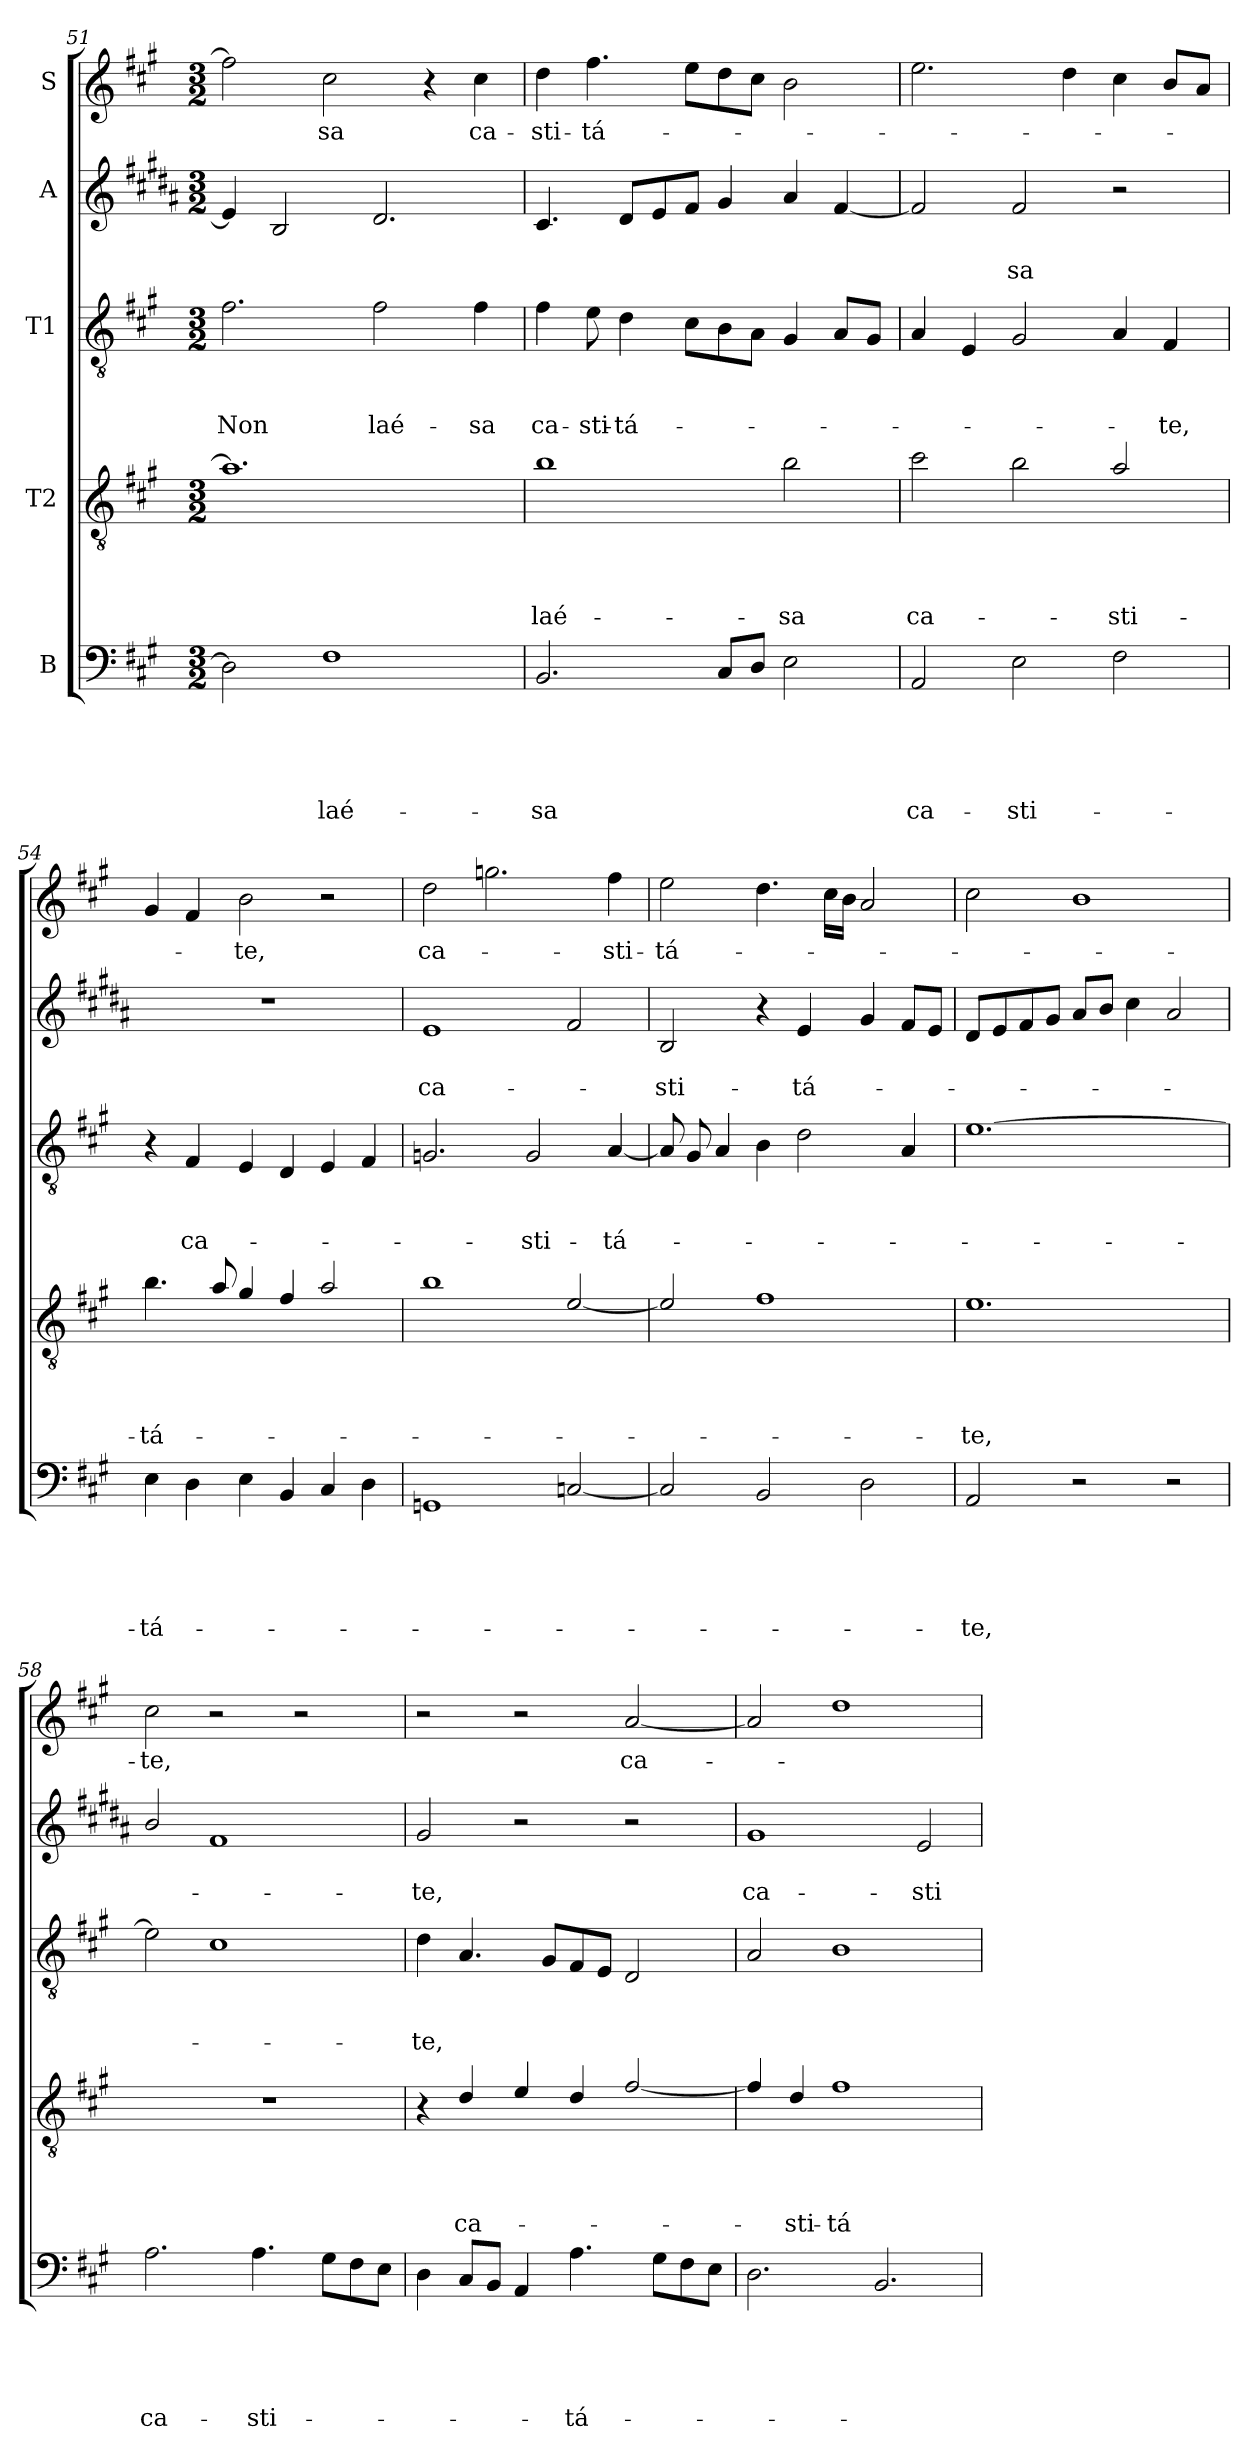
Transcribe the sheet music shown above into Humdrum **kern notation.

**kern	**text	**text	**text	**text	**text	**kern	**text	**text	**text	**text	**kern	**text	**text	**text	**kern	**text	**text	**kern	**text
*part5	*part5	*part5	*part5	*part5	*part5	*part4	*part4	*part4	*part4	*part4	*part3	*part3	*part3	*part3	*part2	*part2	*part2	*part1	*part1
*staff5	*staff5	*staff5	*staff5	*staff5	*staff5	*staff4	*staff4	*staff4	*staff4	*staff4	*staff3	*staff3	*staff3	*staff3	*staff2	*staff2	*staff2	*staff1	*staff1
*I"B	*	*	*	*	*	*I"T2	*	*	*	*	*I"T1	*	*	*	*I"A	*	*	*I"S	*
*clefF4	*	*	*	*	*	*clefGv2	*	*	*	*	*clefGv2	*	*	*	*clefG2	*	*	*clefG2	*
*	*	*	*	*	*	*ITrd8c14	*	*	*	*	*	*	*	*	*ITrd1c2	*	*	*	*
*k[f#c#g#]	*	*	*	*	*	*k[f#c#g#]	*	*	*	*	*k[f#c#g#]	*	*	*	*k[f#c#g#]	*	*	*k[f#c#g#]	*
*A:	*	*	*	*	*	*A:	*	*	*	*	*A:	*	*	*	*A:	*	*	*A:	*
*M3/2	*	*	*	*	*	*M3/2	*	*	*	*	*M3/2	*	*	*	*M3/2	*	*	*M3/2	*
=51	=51	=51	=51	=51	=51	=51	=51	=51	=51	=51	=51	=51	=51	=51	=51	=51	=51	=51	=51
!	!	!	!	!	!	!	!	!	!	!	!	!	!	!LO:LY:b	!	!	!	!	!
2D\]	.	.	.	.	.	1.A]	.	.	.	.	2.f#\	.	.	Non	4d/]	.	.	2ff#\]	.
.	.	.	.	.	.	.	.	.	.	.	.	.	.	.	2A/	.	.	.	.
!	!	!	!	!	!LO:LY:b	!	!	!	!	!	!	!	!	!	!	!	!	!	!LO:LY:b
1F#	.	.	.	.	laé-	.	.	.	.	.	.	.	.	.	.	.	.	2cc#\	-sa
!	!	!	!	!	!	!	!	!	!	!	!	!	!	!LO:LY:b	!	!	!	!	!
.	.	.	.	.	.	.	.	.	.	.	2f#\	.	.	laé-	2.c#/	.	.	.	.
.	.	.	.	.	.	.	.	.	.	.	.	.	.	.	.	.	.	4r	.
!	!	!	!	!	!	!	!	!	!	!	!	!	!	!LO:LY:b	!	!	!	!	!LO:LY:b
.	.	.	.	.	.	.	.	.	.	.	4f#\	.	.	-sa	.	.	.	4cc#\	ca-
!!LO:PB:g=z
=52	=52	=52	=52	=52	=52	=52	=52	=52	=52	=52	=52	=52	=52	=52	=52	=52	=52	=52	=52
!	!	!	!	!	!LO:LY:b	!	!	!	!	!LO:LY:b	!	!	!	!LO:LY:b	!	!	!	!	!LO:LY:b
2.BB/	.	.	.	.	-sa	1B	.	.	.	laé-	4f#\	.	.	ca-	4.B/	.	.	4dd\	-sti-
!	!	!	!	!	!	!	!	!	!	!	!	!	!	!LO:LY:b	!	!	!	!	!LO:LY:b
.	.	.	.	.	.	.	.	.	.	.	8e\	.	.	-sti-	.	.	.	4.ff#\	-tá-
!	!	!	!	!	!	!	!	!	!	!	!	!	!	!LO:LY:b	!	!	!	!	!
.	.	.	.	.	.	.	.	.	.	.	4d\	.	.	-tá-	8c#/L	.	.	.	.
.	.	.	.	.	.	.	.	.	.	.	.	.	.	.	8d/	.	.	.	.
.	.	.	.	.	.	.	.	.	.	.	8c#\L	.	.	.	8e/J	.	.	8ee\L	.
8C#/L	.	.	.	.	.	.	.	.	.	.	8B\	.	.	.	4f#/	.	.	8dd\	.
8D/J	.	.	.	.	.	.	.	.	.	.	8A\J	.	.	.	.	.	.	8cc#\J	.
!	!	!	!	!	!	!	!	!	!	!LO:LY:b	!	!	!	!	!	!	!	!	!
2E\	.	.	.	.	.	2B\	.	.	.	-sa	4G#/	.	.	.	4g#/	.	.	2b\	.
.	.	.	.	.	.	.	.	.	.	.	8A/L	.	.	.	[4e/	.	.	.	.
.	.	.	.	.	.	.	.	.	.	.	8G#/J	.	.	.	.	.	.	.	.
=53	=53	=53	=53	=53	=53	=53	=53	=53	=53	=53	=53	=53	=53	=53	=53	=53	=53	=53	=53
!	!	!	!	!	!LO:LY:b	!	!	!	!	!LO:LY:b	!	!	!	!	!	!	!	!	!
2AA/	.	.	.	.	ca-	2c#\	.	.	.	ca-	4A/	.	.	.	2e/]	.	.	2.ee\	.
.	.	.	.	.	.	.	.	.	.	.	4E/	.	.	.	.	.	.	.	.
!	!	!	!	!	!LO:LY:b	!	!	!	!	!	!	!	!	!	!	!	!LO:LY:b	!	!
2E\	.	.	.	.	-sti-	2B\	.	.	.	.	2G#/	.	.	.	2e/	.	-sa	.	.
.	.	.	.	.	.	.	.	.	.	.	.	.	.	.	.	.	.	4dd\	.
!	!	!	!	!	!	!	!	!	!	!LO:LY:b	!	!	!	!	!	!	!	!	!
2F#\	.	.	.	.	.	2A/	.	.	.	-sti-	4A/	.	.	.	2r	.	.	4cc#\	.
!	!	!	!	!	!	!	!	!	!	!	!	!	!	!LO:LY:b	!	!	!	!	!
.	.	.	.	.	.	.	.	.	.	.	4F#/	.	.	-te,	.	.	.	8b/L	.
.	.	.	.	.	.	.	.	.	.	.	.	.	.	.	.	.	.	8a/J	.
=54	=54	=54	=54	=54	=54	=54	=54	=54	=54	=54	=54	=54	=54	=54	=54	=54	=54	=54	=54
!	!	!	!	!	!LO:LY:b	!	!	!	!	!LO:LY:b	!	!	!	!	!	!	!	!	!
4E\	.	.	.	.	-tá-	4.B\	.	.	.	-tá-	4r	.	.	.	1.r	.	.	4g#/	.
!	!	!	!	!	!	!	!	!	!	!	!	!	!	!LO:LY:b	!	!	!	!	!
4D\	.	.	.	.	.	.	.	.	.	.	4F#/	.	.	ca-	.	.	.	4f#/	.
.	.	.	.	.	.	8A/	.	.	.	.	.	.	.	.	.	.	.	.	.
!	!	!	!	!	!	!	!	!	!	!	!	!	!	!	!	!	!	!	!LO:LY:b
4E\	.	.	.	.	.	4G#/	.	.	.	.	4E/	.	.	.	.	.	.	2b\	-te,
4BB/	.	.	.	.	.	4F#/	.	.	.	.	4D/	.	.	.	.	.	.	.	.
4C#/	.	.	.	.	.	2A/	.	.	.	.	4E/	.	.	.	.	.	.	2r	.
4D\	.	.	.	.	.	.	.	.	.	.	4F#/	.	.	.	.	.	.	.	.
=55	=55	=55	=55	=55	=55	=55	=55	=55	=55	=55	=55	=55	=55	=55	=55	=55	=55	=55	=55
!	!	!	!	!	!	!	!	!	!	!	!	!	!	!	!	!	!LO:LY:b	!	!LO:LY:b
1GGn	.	.	.	.	.	1B	.	.	.	.	2.Gn/	.	.	.	1d	.	ca-	2dd\	ca-
.	.	.	.	.	.	.	.	.	.	.	.	.	.	.	.	.	.	2.ggn\	.
!	!	!	!	!	!	!	!	!	!	!	!	!	!	!LO:LY:b	!	!	!	!	!
.	.	.	.	.	.	.	.	.	.	.	2G/	.	.	-sti-	.	.	.	.	.
[2C/	.	.	.	.	.	[2E/	.	.	.	.	.	.	.	.	2e/	.	.	.	.
!	!	!	!	!	!	!	!	!	!	!	!	!	!	!LO:LY:b	!	!	!	!	!LO:LY:b
.	.	.	.	.	.	.	.	.	.	.	[4A/	.	.	-tá-	.	.	.	4ff#\	-sti-
!!LO:LB:g=z
=56	=56	=56	=56	=56	=56	=56	=56	=56	=56	=56	=56	=56	=56	=56	=56	=56	=56	=56	=56
!	!	!	!	!	!	!	!	!	!	!	!	!	!	!	!	!	!LO:LY:b	!	!LO:LY:b
2C/]	.	.	.	.	.	2E/]	.	.	.	.	8A/]	.	.	.	2A/	.	-sti-	2ee\	-tá-
.	.	.	.	.	.	.	.	.	.	.	8G#/	.	.	.	.	.	.	.	.
.	.	.	.	.	.	.	.	.	.	.	4A/	.	.	.	.	.	.	.	.
2BB/	.	.	.	.	.	1F#	.	.	.	.	4B\	.	.	.	4r	.	.	4.dd\	.
!	!	!	!	!	!	!	!	!	!	!	!	!	!	!	!	!	!LO:LY:b	!	!
.	.	.	.	.	.	.	.	.	.	.	2d\	.	.	.	4d/	.	-tá-	.	.
.	.	.	.	.	.	.	.	.	.	.	.	.	.	.	.	.	.	16cc#\LL	.
.	.	.	.	.	.	.	.	.	.	.	.	.	.	.	.	.	.	16b\JJ	.
2D\	.	.	.	.	.	.	.	.	.	.	.	.	.	.	4f#/	.	.	2a/	.
.	.	.	.	.	.	.	.	.	.	.	4A/	.	.	.	8e/L	.	.	.	.
.	.	.	.	.	.	.	.	.	.	.	.	.	.	.	8d/J	.	.	.	.
=57	=57	=57	=57	=57	=57	=57	=57	=57	=57	=57	=57	=57	=57	=57	=57	=57	=57	=57	=57
!	!	!	!	!	!LO:LY:b	!	!	!	!	!LO:LY:b	!	!	!	!	!	!	!	!	!
2AA/	.	.	.	.	-te,	1.E	.	.	.	-te,	[1.e	.	.	.	8c#/L	.	.	2cc#\	.
.	.	.	.	.	.	.	.	.	.	.	.	.	.	.	8d/	.	.	.	.
.	.	.	.	.	.	.	.	.	.	.	.	.	.	.	8e/	.	.	.	.
.	.	.	.	.	.	.	.	.	.	.	.	.	.	.	8f#/J	.	.	.	.
2r	.	.	.	.	.	.	.	.	.	.	.	.	.	.	8g#/L	.	.	1b	.
.	.	.	.	.	.	.	.	.	.	.	.	.	.	.	8a/J	.	.	.	.
.	.	.	.	.	.	.	.	.	.	.	.	.	.	.	4b\	.	.	.	.
2r	.	.	.	.	.	.	.	.	.	.	.	.	.	.	2g#/	.	.	.	.
=58	=58	=58	=58	=58	=58	=58	=58	=58	=58	=58	=58	=58	=58	=58	=58	=58	=58	=58	=58
!	!	!	!	!	!LO:LY:b	!	!	!	!	!	!	!	!	!	!	!	!	!	!LO:LY:b
2.A\	.	.	.	.	ca-	1.r	.	.	.	.	2e\]	.	.	.	2a/	.	.	2cc#\	-te,
.	.	.	.	.	.	.	.	.	.	.	1c#	.	.	.	1e	.	.	2r	.
!	!	!	!	!	!LO:LY:b	!	!	!	!	!	!	!	!	!	!	!	!	!	!
4.A\	.	.	.	.	-sti-	.	.	.	.	.	.	.	.	.	.	.	.	.	.
.	.	.	.	.	.	.	.	.	.	.	.	.	.	.	.	.	.	2r	.
8G#\L	.	.	.	.	.	.	.	.	.	.	.	.	.	.	.	.	.	.	.
8F#\	.	.	.	.	.	.	.	.	.	.	.	.	.	.	.	.	.	.	.
8E\J	.	.	.	.	.	.	.	.	.	.	.	.	.	.	.	.	.	.	.
!!LO:PB:g=z
=59	=59	=59	=59	=59	=59	=59	=59	=59	=59	=59	=59	=59	=59	=59	=59	=59	=59	=59	=59
!	!	!	!	!	!	!	!	!	!	!	!	!	!	!LO:LY:b	!	!	!LO:LY:b	!	!
4D\	.	.	.	.	.	4r	.	.	.	.	4d\	.	.	-te,	2f#/	.	-te,	2r	.
!	!	!	!	!	!	!	!	!	!	!LO:LY:b	!	!	!	!	!	!	!	!	!
8C#/L	.	.	.	.	.	4D/	.	.	.	ca-	4.A/	.	.	.	.	.	.	.	.
8BB/J	.	.	.	.	.	.	.	.	.	.	.	.	.	.	.	.	.	.	.
4AA/	.	.	.	.	.	4E/	.	.	.	.	.	.	.	.	2r	.	.	2r	.
.	.	.	.	.	.	.	.	.	.	.	8G#/L	.	.	.	.	.	.	.	.
!	!	!	!	!	!LO:LY:b	!	!	!	!	!	!	!	!	!	!	!	!	!	!
4.A\	.	.	.	.	-tá-	4D/	.	.	.	.	8F#/	.	.	.	.	.	.	.	.
.	.	.	.	.	.	.	.	.	.	.	8E/J	.	.	.	.	.	.	.	.
!	!	!	!	!	!	!	!	!	!	!	!	!	!	!	!	!	!	!	!LO:LY:b
.	.	.	.	.	.	[2F#/	.	.	.	.	2D/	.	.	.	2r	.	.	[2a/	ca-
8G#\L	.	.	.	.	.	.	.	.	.	.	.	.	.	.	.	.	.	.	.
8F#\	.	.	.	.	.	.	.	.	.	.	.	.	.	.	.	.	.	.	.
8E\J	.	.	.	.	.	.	.	.	.	.	.	.	.	.	.	.	.	.	.
=60	=60	=60	=60	=60	=60	=60	=60	=60	=60	=60	=60	=60	=60	=60	=60	=60	=60	=60	=60
!	!	!	!	!	!	!	!	!	!	!	!	!	!	!	!	!	!LO:LY:b	!	!
2.D\	.	.	.	.	.	4F#/]	.	.	.	.	2A/	.	.	.	1f#	.	ca-	2a/]	.
!	!	!	!	!	!	!	!	!	!	!LO:LY:b	!	!	!	!	!	!	!	!	!
.	.	.	.	.	.	4D/	.	.	.	-sti-	.	.	.	.	.	.	.	.	.
!	!	!	!	!	!	!	!	!	!	!LO:LY:b	!	!	!	!	!	!	!	!	!
.	.	.	.	.	.	1F#	.	.	.	-tá-	1B	.	.	.	.	.	.	1dd	.
2.BB/	.	.	.	.	.	.	.	.	.	.	.	.	.	.	.	.	.	.	.
!	!	!	!	!	!	!	!	!	!	!	!	!	!	!	!	!	!LO:LY:b	!	!
.	.	.	.	.	.	.	.	.	.	.	.	.	.	.	2d/	.	-sti-	.	.
=	=	=	=	=	=	=	=	=	=	=	=	=	=	=	=	=	=	=	=
*-	*-	*-	*-	*-	*-	*-	*-	*-	*-	*-	*-	*-	*-	*-	*-	*-	*-	*-	*-
